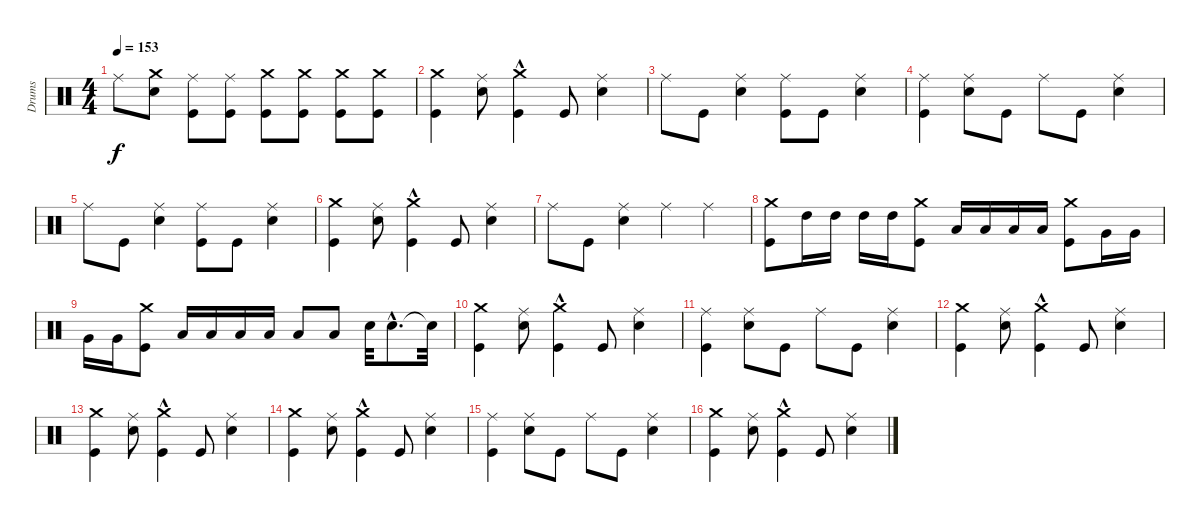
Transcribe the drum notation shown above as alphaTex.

\track ("Drums" "Drums") {instrument percussion}
\staff {score}
\articulation defaults
\ts (4 4)
\tempo 153
\clef neutral
\ks c "Ride (middle)".8{dy f}
("Crash medium (hit)" "Snare (hit) 2").8 ("Ride (middle)" "Kick (hit)").8 ("Ride (middle)" "Kick (hit)").8 ("Crash medium (hit)" "Kick (hit)").8 ("Crash medium (hit)" "Kick (hit)").8 ("Crash medium (hit)" "Kick (hit)").8 ("Crash medium (hit)" "Kick (hit)").8 |
("Kick (hit)" "Crash medium (hit)").4 ("Ride (middle)" "Snare (hit) 2").8 ("Crash medium (hit)"{hac} "Kick (hit)").4 "Kick (hit)".8 ("Ride (middle)" "Snare (hit) 2").4 |
"Ride (middle)".8 "Kick (hit)".8 ("Snare (hit) 2" "Ride (middle)").4 ("Ride (middle)" "Kick (hit)").8 "Kick (hit)".8 ("Snare (hit) 2" "Ride (middle)").4 |
("Kick (hit)" "Ride (middle)").4 ("Snare (hit) 2" "Ride (middle)").8 "Kick (hit)".8 "Ride (middle)".8 "Kick (hit)".8 ("Ride (middle)" "Snare (hit) 2").4 |
"Ride (middle)".8 "Kick (hit)".8 ("Snare (hit) 2" "Ride (middle)").4 ("Ride (middle)" "Kick (hit)").8 "Kick (hit)".8 ("Snare (hit) 2" "Ride (middle)").4 |
("Kick (hit)" "Crash medium (hit)").4 ("Ride (middle)" "Snare (hit) 2").8 ("Crash medium (hit)"{hac} "Kick (hit)").4 "Kick (hit)".8 ("Ride (middle)" "Snare (hit) 2").4 |
"Ride (middle)".8 "Kick (hit)".8 ("Snare (hit) 2" "Ride (middle)").4 "Ride (middle)".4 "Ride (middle)".4 |
("Kick (hit)" "Crash medium (hit)").8 "High Tom (hit)".16 "High Tom (hit)".16 "High Tom (hit)".16 "High Tom (hit)".16 ("Kick (hit)" "Crash medium (hit)").8 "Low Tom (hit)".16 "Low Tom (hit)".16 "Low Tom (hit)".16 "Low Tom (hit)".16 ("Kick (hit)" "Crash medium (hit)").8 "Very Low Tom (hit)".16 "Very Low Tom (hit)".16 |
"Very Low Tom (hit)".16 "Very Low Tom (hit)".16 ("Kick (hit)" "Crash medium (hit)").8 "Low Floor Tom (hit)".16 "Low Floor Tom (hit)".16 "Low Floor Tom (hit)".16 "Low Floor Tom (hit)".16 "Low Floor Tom (hit)".8 "Low Floor Tom (hit)".8 "Snare (hit) 2".32 "Snare (hit) 2"{hac}.8{d} "Snare (hit)"{t}.32 |
("Kick (hit)" "Crash medium (hit)").4 ("Ride (middle)" "Snare (hit) 2").8 ("Crash medium (hit)"{hac} "Kick (hit)").4 "Kick (hit)".8 ("Ride (middle)" "Snare (hit) 2").4 |
("Kick (hit)" "Ride (middle)").4 ("Ride (middle)" "Snare (hit) 2").8 "Kick (hit)".8 "Ride (middle)".8 "Kick (hit)".8 ("Ride (middle)" "Snare (hit) 2").4 |
("Kick (hit)" "Crash medium (hit)").4 ("Ride (middle)" "Snare (hit) 2").8 ("Crash medium (hit)"{hac} "Kick (hit)").4 "Kick (hit)".8 ("Ride (middle)" "Snare (hit) 2").4 |
("Kick (hit)" "Crash medium (hit)").4 ("Ride (middle)" "Snare (hit) 2").8 ("Crash medium (hit)"{hac} "Kick (hit)").4 "Kick (hit)".8 ("Ride (middle)" "Snare (hit) 2").4 |
("Kick (hit)" "Crash medium (hit)").4 ("Ride (middle)" "Snare (hit) 2").8 ("Crash medium (hit)"{hac} "Kick (hit)").4 "Kick (hit)".8 ("Ride (middle)" "Snare (hit) 2").4 |
("Kick (hit)" "Ride (middle)").4 ("Ride (middle)" "Snare (hit) 2").8 "Kick (hit)".8 "Ride (middle)".8 "Kick (hit)".8 ("Ride (middle)" "Snare (hit) 2").4 |
("Kick (hit)" "Crash medium (hit)").4 ("Ride (middle)" "Snare (hit) 2").8 ("Crash medium (hit)"{hac} "Kick (hit)").4 "Kick (hit)".8 ("Ride (middle)" "Snare (hit) 2").4
